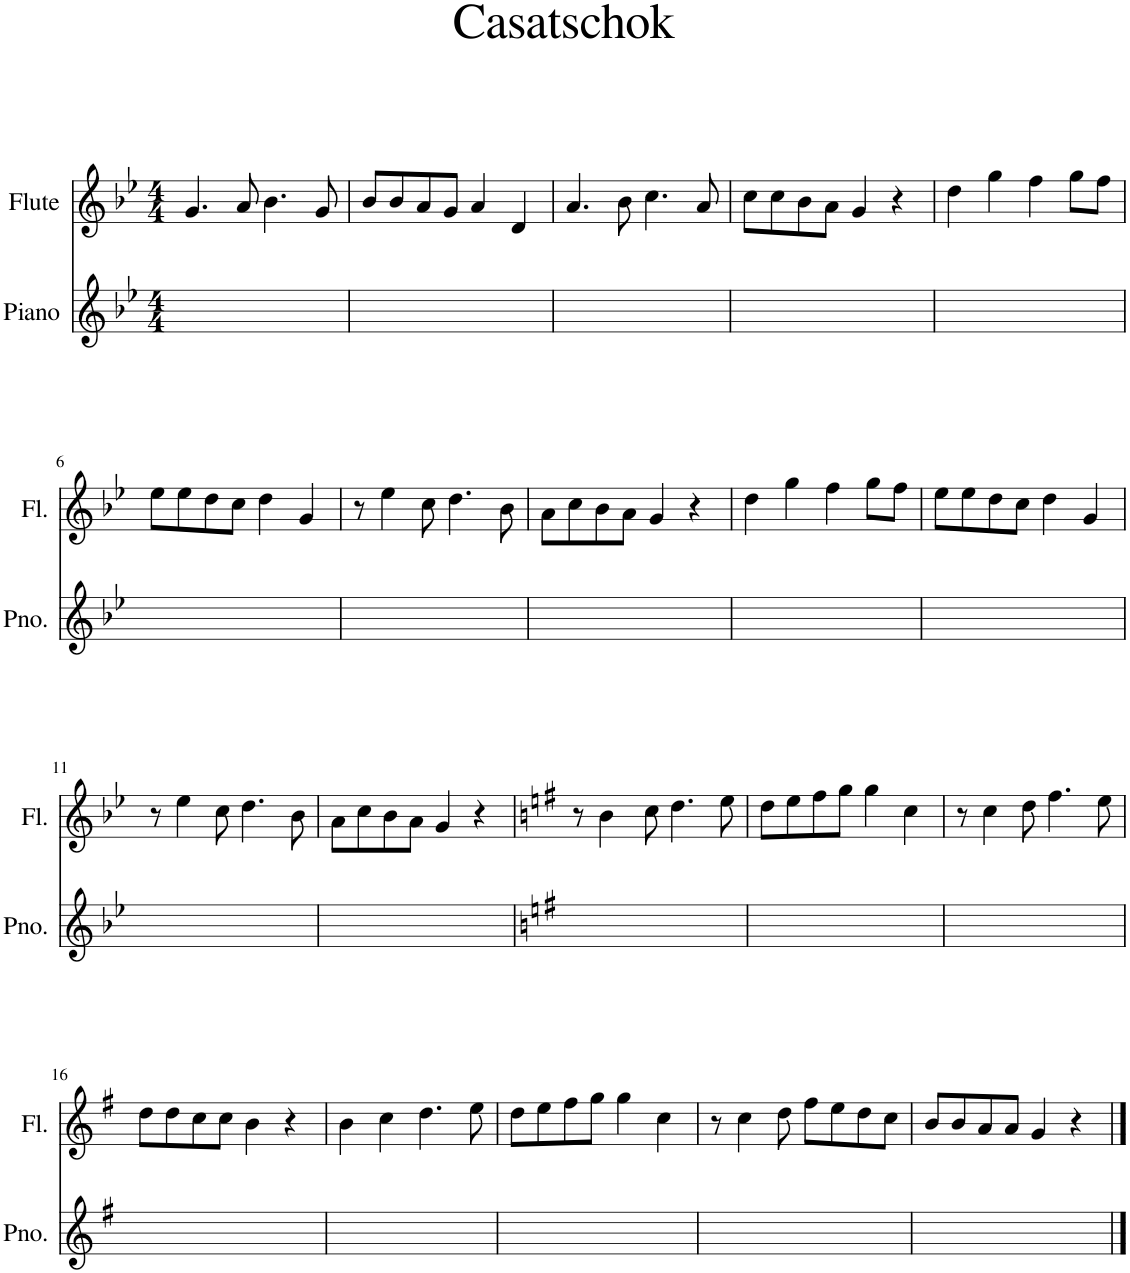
**kern	**kern
*part2	*part1
*staff2	*staff1
*I"Piano	*I"Flute
*I'Pno.	*I'Fl.
*clefG2	*clefG2
*k[b-e-]	*k[b-e-]
*M4/4	*M4/4
=1	=1
1ryy	4.g/
.	8a/
.	4.b-\
.	8g/
=2	=2
1ryy	8b-/L
.	8b-/
.	8a/
.	8g/J
.	4a/
.	4d/
=3	=3
1ryy	4.a/
.	8b-\
.	4.cc\
.	8a/
=4	=4
1ryy	8cc\L
.	8cc\
.	8b-\
.	8a\J
.	4g/
.	4r
=5	=5
1ryy	4dd\
.	4gg\
.	4ff\
.	8gg\L
.	8ff\J
!!LO:LB:g=z
=6	=6
1ryy	8ee-\L
.	8ee-\
.	8dd\
.	8cc\J
.	4dd\
.	4g/
=7	=7
1ryy	8r
.	4ee-\
.	8cc\
.	4.dd\
.	8b-\
=8	=8
1ryy	8a\L
.	8cc\
.	8b-\
.	8a\J
.	4g/
.	4r
=9	=9
1ryy	4dd\
.	4gg\
.	4ff\
.	8gg\L
.	8ff\J
=10	=10
1ryy	8ee-\L
.	8ee-\
.	8dd\
.	8cc\J
.	4dd\
.	4g/
!!LO:LB:g=z
=11	=11
1ryy	8r
.	4ee-\
.	8cc\
.	4.dd\
.	8b-\
=12	=12
1ryy	8a\L
.	8cc\
.	8b-\
.	8a\J
.	4g/
.	4r
=13	=13
*k[f#]	*k[f#]
8ryy	8r
8ryy	4b\
4ryy	.
.	8cc\
2ryy	4.dd\
.	8ee\
=14	=14
1ryy	8dd\L
.	8ee\
.	8ff#\
.	8gg\J
.	4gg\
.	4cc\
=15	=15
1ryy	8r
.	4cc\
.	8dd\
.	4.ff#\
.	8ee\
!!LO:LB:g=z
=16	=16
1ryy	8dd\L
.	8dd\
.	8cc\
.	8cc\J
.	4b\
.	4r
=17	=17
1ryy	4b\
.	4cc\
.	4.dd\
.	8ee\
=18	=18
1ryy	8dd\L
.	8ee\
.	8ff#\
.	8gg\J
.	4gg\
.	4cc\
=19	=19
1ryy	8r
.	4cc\
.	8dd\
.	8ff#\L
.	8ee\
.	8dd\
.	8cc\J
=20	=20
1ryy	8b/L
.	8b/
.	8a/
.	8a/J
.	4g/
.	4r
==	==
*-	*-
